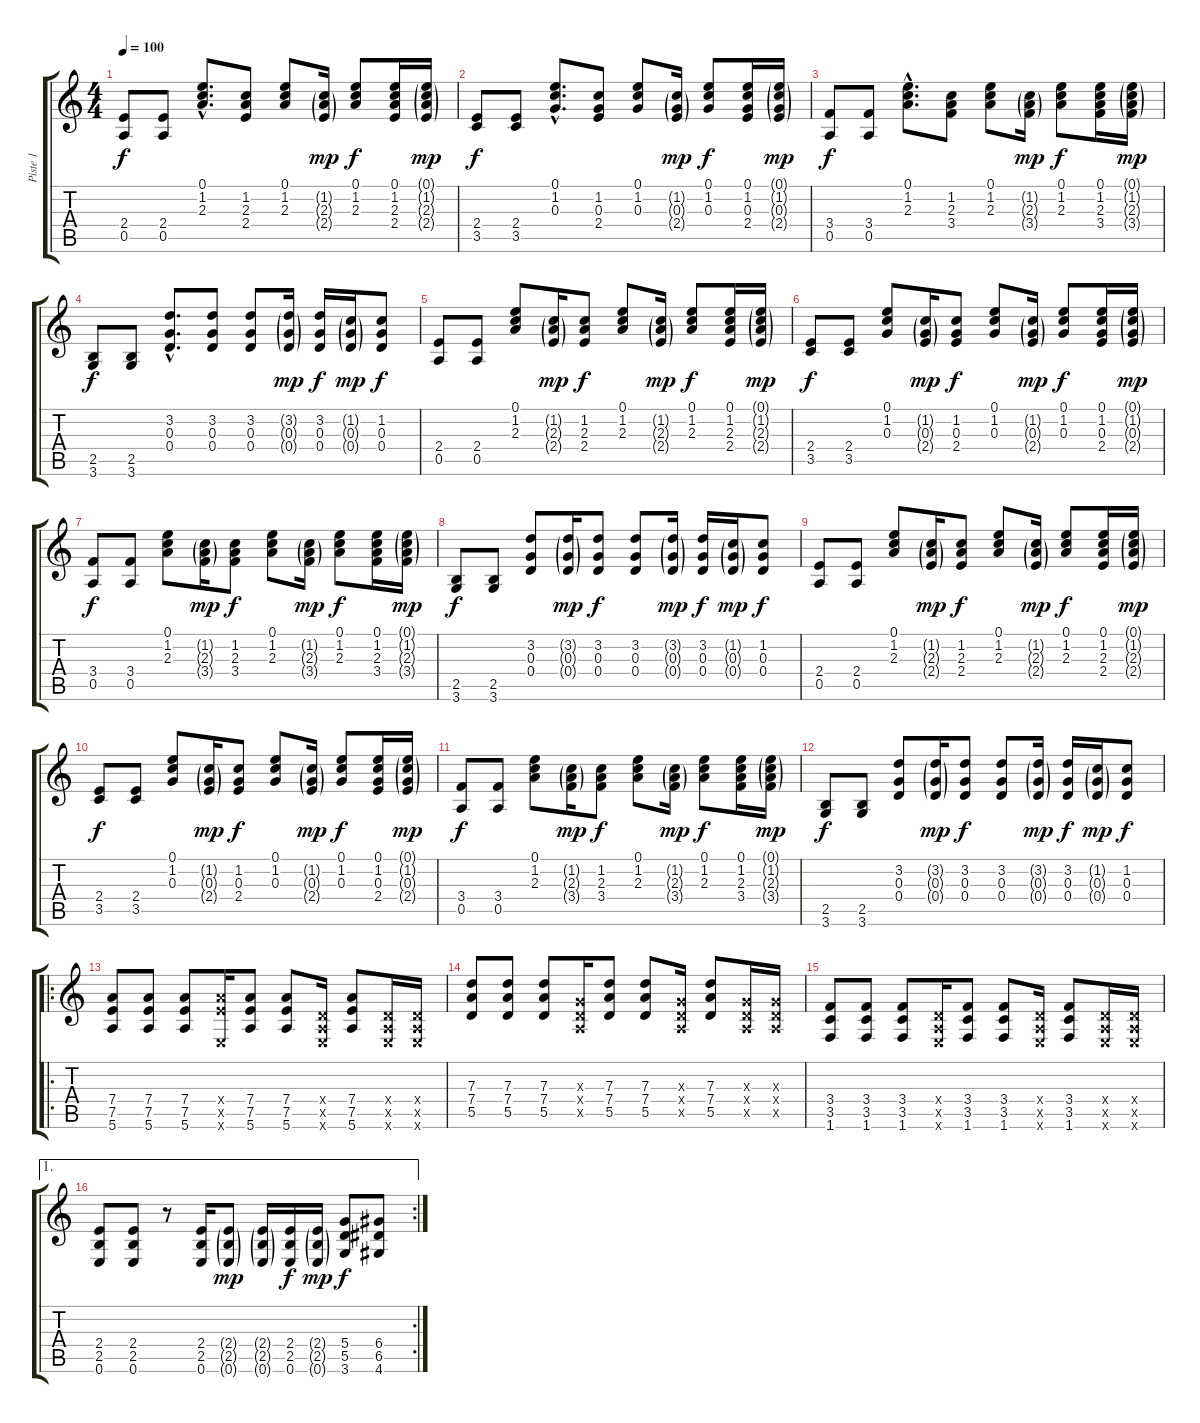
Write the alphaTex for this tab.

\track ("Piste 1" "Piste 1") {instrument acousticguitarsteel}
\staff {score tabs}
\tuning (E4 B3 G3 D3 A2 E2) {hide}
\ts (4 4)
\tempo 100
\clef g2
\ks c
(2.4 0.5).8{dy f instrument acousticguitarsteel} (2.4 0.5).8 (0.1{hac} 1.2{hac} 2.3{hac}).8{d} (1.2 2.3 2.4).8 (0.1 1.2 2.3).8 (1.2{g} 2.3{g} 2.4{g}).16{dy mp} (0.1 1.2 2.3).8{dy f} (0.1 1.2 2.3 2.4).16 (0.1{g} 1.2{g} 2.3{g} 2.4{g}).16{dy mp} |
(2.4 3.5).8{dy f} (2.4 3.5).8 (0.1{hac} 1.2{hac} 0.3{hac}).8{d} (1.2 0.3 2.4).8 (0.1 1.2 0.3).8 (1.2{g} 0.3{g} 2.4{g}).16{dy mp} (0.1 1.2 0.3).8{dy f} (0.1 1.2 0.3 2.4).16 (0.1{g} 1.2{g} 0.3{g} 2.4{g}).16{dy mp} |
(3.4 0.5).8{dy f} (3.4 0.5).8 (0.1{hac} 1.2{hac} 2.3{hac}).8{d} (1.2 2.3 3.4).8 (0.1 1.2 2.3).8 (1.2{g} 2.3{g} 3.4{g}).16{dy mp} (0.1 1.2 2.3).8{dy f} (0.1 1.2 2.3 3.4).16 (0.1{g} 1.2{g} 2.3{g} 3.4{g}).16{dy mp} |
(2.5 3.6).8{dy f} (2.5 3.6).8 (3.2{hac} 0.3{hac} 0.4{hac}).8{d} (3.2 0.3 0.4).8 (3.2 0.3 0.4).8 (3.2{g} 0.3{g} 0.4{g}).16{dy mp} (3.2 0.3 0.4).16{dy f} (1.2{g} 0.3{g} 0.4{g}).16{dy mp} (1.2 0.3 0.4).8{dy f} |
(2.4 0.5).8 (2.4 0.5).8 (0.1 1.2 2.3).8 (1.2{g} 2.3{g} 2.4{g}).16{dy mp} (1.2 2.3 2.4).8{dy f} (0.1 1.2 2.3).8 (1.2{g} 2.3{g} 2.4{g}).16{dy mp} (0.1 1.2 2.3).8{dy f} (0.1 1.2 2.3 2.4).16 (0.1{g} 1.2{g} 2.3{g} 2.4{g}).16{dy mp} |
(2.4 3.5).8{dy f} (2.4 3.5).8 (0.1 1.2 0.3).8 (1.2{g} 0.3{g} 2.4{g}).16{dy mp} (1.2 0.3 2.4).8{dy f} (0.1 1.2 0.3).8 (1.2{g} 0.3{g} 2.4{g}).16{dy mp} (0.1 1.2 0.3).8{dy f} (0.1 1.2 0.3 2.4).16 (0.1{g} 1.2{g} 0.3{g} 2.4{g}).16{dy mp} |
(3.4 0.5).8{dy f} (3.4 0.5).8 (0.1 1.2 2.3).8 (1.2{g} 2.3{g} 3.4{g}).16{dy mp} (1.2 2.3 3.4).8{dy f} (0.1 1.2 2.3).8 (1.2{g} 2.3{g} 3.4{g}).16{dy mp} (0.1 1.2 2.3).8{dy f} (0.1 1.2 2.3 3.4).16 (0.1{g} 1.2{g} 2.3{g} 3.4{g}).16{dy mp} |
(2.5 3.6).8{dy f} (2.5 3.6).8 (3.2 0.3 0.4).8 (3.2{g} 0.3{g} 0.4{g}).16{dy mp} (3.2 0.3 0.4).8{dy f} (3.2 0.3 0.4).8 (3.2{g} 0.3{g} 0.4{g}).16{dy mp} (3.2 0.3 0.4).16{dy f} (1.2{g} 0.3{g} 0.4{g}).16{dy mp} (1.2 0.3 0.4).8{dy f} |
(2.4 0.5).8 (2.4 0.5).8 (0.1 1.2 2.3).8 (1.2{g} 2.3{g} 2.4{g}).16{dy mp} (1.2 2.3 2.4).8{dy f} (0.1 1.2 2.3).8 (1.2{g} 2.3{g} 2.4{g}).16{dy mp} (0.1 1.2 2.3).8{dy f} (0.1 1.2 2.3 2.4).16 (0.1{g} 1.2{g} 2.3{g} 2.4{g}).16{dy mp} |
(2.4 3.5).8{dy f} (2.4 3.5).8 (0.1 1.2 0.3).8 (1.2{g} 0.3{g} 2.4{g}).16{dy mp} (1.2 0.3 2.4).8{dy f} (0.1 1.2 0.3).8 (1.2{g} 0.3{g} 2.4{g}).16{dy mp} (0.1 1.2 0.3).8{dy f} (0.1 1.2 0.3 2.4).16 (0.1{g} 1.2{g} 0.3{g} 2.4{g}).16{dy mp} |
(3.4 0.5).8{dy f} (3.4 0.5).8 (0.1 1.2 2.3).8 (1.2{g} 2.3{g} 3.4{g}).16{dy mp} (1.2 2.3 3.4).8{dy f} (0.1 1.2 2.3).8 (1.2{g} 2.3{g} 3.4{g}).16{dy mp} (0.1 1.2 2.3).8{dy f} (0.1 1.2 2.3 3.4).16 (0.1{g} 1.2{g} 2.3{g} 3.4{g}).16{dy mp} |
(2.5 3.6).8{dy f} (2.5 3.6).8 (3.2 0.3 0.4).8 (3.2{g} 0.3{g} 0.4{g}).16{dy mp} (3.2 0.3 0.4).8{dy f} (3.2 0.3 0.4).8 (3.2{g} 0.3{g} 0.4{g}).16{dy mp} (3.2 0.3 0.4).16{dy f} (1.2{g} 0.3{g} 0.4{g}).16{dy mp} (1.2 0.3 0.4).8{dy f} |
\ro
(7.4 7.5 5.6).8 (7.4 7.5 5.6).8 (7.4 7.5 5.6).8 (7.4{x} 7.5{x} 0.6{x}).16 (7.4 7.5 5.6).8 (7.4 7.5 5.6).8 (0.4{x} 0.5{x} 0.6{x}).16 (7.4 7.5 5.6).8 (0.4{x} 0.5{x} 0.6{x}).16 (0.4{x} 0.5{x} 0.6{x}).16 |
(7.3 7.4 5.5).8 (7.3 7.4 5.5).8 (7.3 7.4 5.5).8 (0.3{x} 0.4{x} 0.5{x}).16 (7.3 7.4 5.5).8 (7.3 7.4 5.5).8 (0.3{x} 0.4{x} 0.5{x}).16 (7.3 7.4 5.5).8 (0.3{x} 0.4{x} 0.5{x}).16 (0.3{x} 0.4{x} 0.5{x}).16 |
(3.4 3.5 1.6).8 (3.4 3.5 1.6).8 (3.4 3.5 1.6).8 (0.4{x} 0.5{x} 0.6{x}).16 (3.4 3.5 1.6).8 (3.4 3.5 1.6).8 (0.4{x} 0.5{x} 0.6{x}).16 (3.4 3.5 1.6).8 (0.4{x} 0.5{x} 0.6{x}).16 (0.4{x} 0.5{x} 0.6{x}).16 |
\ae 1
\rc 2
(2.4 2.5 0.6).8 (2.4 2.5 0.6).8 r.8 (2.4 2.5 0.6).16 (2.4{g} 2.5{g} 0.6{g}).8{dy mp} (2.4{g} 2.5{g} 0.6{g}).16 (2.4 2.5 0.6).16{dy f} (2.4{g} 2.5{g} 0.6{g}).16{dy mp} (5.4 5.5 3.6).8{dy f} (6.4 6.5 4.6).8
